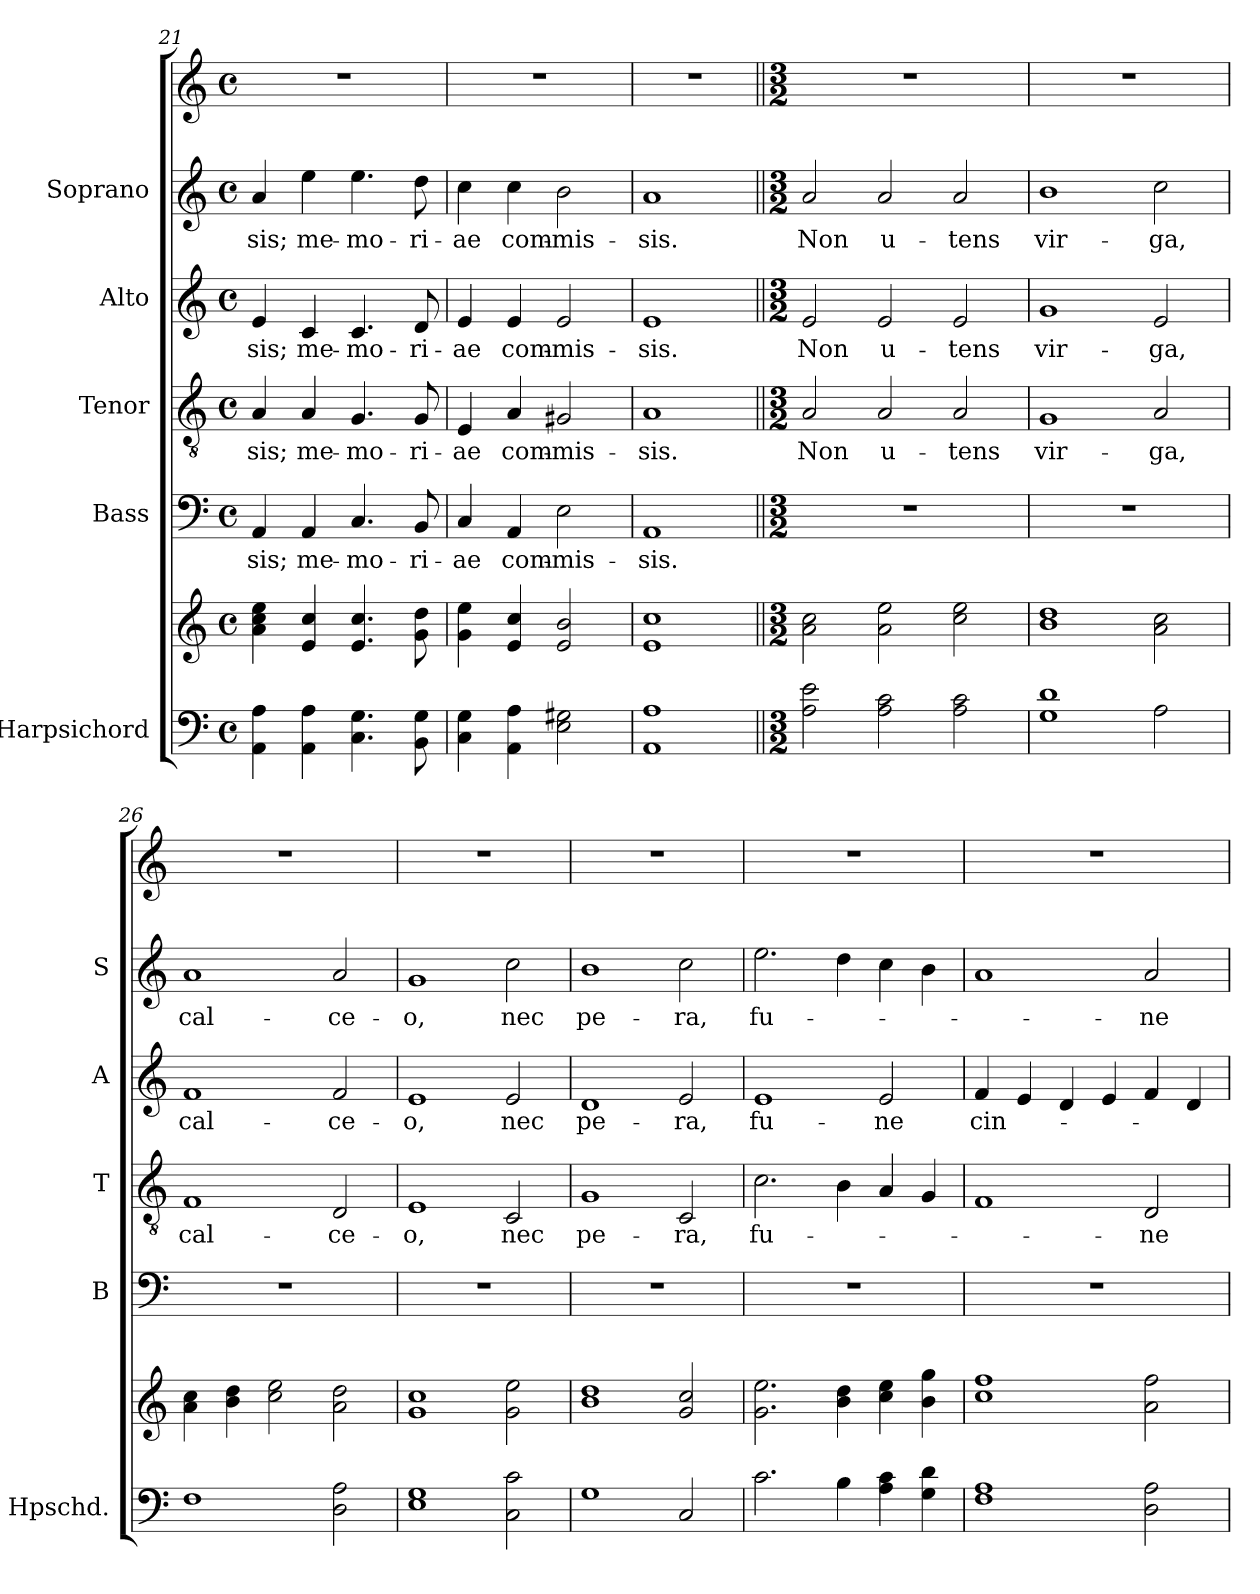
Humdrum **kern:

**kern	**kern	**kern	**text	**kern	**text	**kern	**text	**kern	**text	**kern
*part6	*part6	*part5	*part5	*part4	*part4	*part3	*part3	*part2	*part2	*part1
*staff7	*staff6	*staff5	*staff5	*staff4	*staff4	*staff3	*staff3	*staff2	*staff2	*staff1
*I"Harpsichord	*	*I"Bass	*	*I"Tenor	*	*I"Alto	*	*I"Soprano	*	*
*I'Hpschd.	*	*I'B	*	*I'T	*	*I'A	*	*I'S	*	*
!!LO:PB:g=z
*clefF4	*clefG2	*clefF4	*	*clefGv2	*	*clefG2	*	*clefG2	*	*clefG2
*k[]	*k[]	*k[]	*	*k[]	*	*k[]	*	*k[]	*	*k[]
*a:	*a:	*a:	*	*a:	*	*a:	*	*a:	*	*a:
*M4/4	*M4/4	*M4/4	*	*M4/4	*	*M4/4	*	*M4/4	*	*M4/4
*met(c)	*met(c)	*met(c)	*	*met(c)	*	*met(c)	*	*met(c)	*	*met(c)
=21	=21	=21	=21	=21	=21	=21	=21	=21	=21	=21
4AA\ 4A\	4a\ 4cc\ 4ee\	4AA/	-sis;	4A/	-sis;	4e/	-sis;	4a/	-sis;	1r
4AA\ 4A\	4e/ 4cc/	4AA/	me-	4A/	me-	4c/	me-	4ee\	me-	.
4.C\ 4.G\	4.e/ 4.cc/	4.C/	-mo-	4.G/	-mo-	4.c/	-mo-	4.ee\	-mo-	.
8BB\ 8G\	8g\ 8dd\	8BB/	-ri-	8G/	-ri-	8d/	-ri-	8dd\	-ri-	.
=22	=22	=22	=22	=22	=22	=22	=22	=22	=22	=22
4C\ 4G\	4g\ 4ee\	4C/	-ae	4E/	-ae	4e/	-ae	4cc\	-ae	1r
4AA\ 4A\	4e/ 4cc/	4AA/	com-	4A/	com-	4e/	com-	4cc\	com-	.
2E\ 2G#X\	2e/ 2b/	2E\	-mis-	2G#X/	-mis-	2e/	-mis-	2b\	-mis-	.
=23	=23	=23	=23	=23	=23	=23	=23	=23	=23	=23
1AA 1A	1e 1cc	1AA	-sis.	1A	-sis.	1e	-sis.	1a	-sis.	1r
!!LO:LB:g=z
=24||	=24||	=24||	=24||	=24||	=24||	=24||	=24||	=24||	=24||	=24||
*M3/2	*M3/2	*M3/2	*	*M3/2	*	*M3/2	*	*M3/2	*	*M3/2
2A\ 2e\	2a\ 2cc\	1.r	.	2A/	Non	2e/	Non	2a/	Non	1.r
2A\ 2c\	2a\ 2ee\	.	.	2A/	u-	2e/	u-	2a/	u-	.
2A\ 2c\	2cc\ 2ee\	.	.	2A/	-tens	2e/	-tens	2a/	-tens	.
=25	=25	=25	=25	=25	=25	=25	=25	=25	=25	=25
1G 1d	1b 1dd	1.r	.	1G	vir-	1g	vir-	1b	vir-	1.r
2A\	2a\ 2cc\	.	.	2A/	-ga,	2e/	-ga,	2cc\	-ga,	.
=26	=26	=26	=26	=26	=26	=26	=26	=26	=26	=26
1F	4a\ 4cc\	1.r	.	1F	cal-	1f	cal-	1a	cal-	1.r
.	4b\ 4dd\	.	.	.	.	.	.	.	.	.
.	2cc\ 2ee\	.	.	.	.	.	.	.	.	.
2D\ 2A\	2a\ 2dd\	.	.	2D/	-ce-	2f/	-ce-	2a/	-ce-	.
=27	=27	=27	=27	=27	=27	=27	=27	=27	=27	=27
1E 1G	1g 1cc	1.r	.	1E	-o,	1e	-o,	1g	-o,	1.r
2C\ 2c\	2g\ 2ee\	.	.	2C/	nec	2e/	nec	2cc\	nec	.
=28	=28	=28	=28	=28	=28	=28	=28	=28	=28	=28
1G	1b 1dd	1.r	.	1G	pe-	1d	pe-	1b	pe-	1.r
2C/	2g/ 2cc/	.	.	2C/	-ra,	2e/	-ra,	2cc\	-ra,	.
=29	=29	=29	=29	=29	=29	=29	=29	=29	=29	=29
2.c\	2.g\ 2.ee\	1.r	.	2.c\	fu-	1e	fu-	2.ee\	fu-	1.r
4B\	4b\ 4dd\	.	.	4B\	.	.	.	4dd\	.	.
4A\ 4c\	4cc\ 4ee\	.	.	4A/	.	2e/	-ne	4cc\	.	.
4G\ 4d\	4b\ 4gg\	.	.	4G/	.	.	.	4b\	.	.
!!LO:PB:g=z
=30	=30	=30	=30	=30	=30	=30	=30	=30	=30	=30
1F 1A	1cc 1ff	1.r	.	1F	.	4f/	cin-	1a	.	1.r
.	.	.	.	.	.	4e/	.	.	.	.
.	.	.	.	.	.	4d/	.	.	.	.
.	.	.	.	.	.	4e/	.	.	.	.
2D\ 2A\	2a\ 2ff\	.	.	2D/	-ne	4f/	.	2a/	-ne	.
.	.	.	.	.	.	4d/	.	.	.	.
=	=	=	=	=	=	=	=	=	=	=
*-	*-	*-	*-	*-	*-	*-	*-	*-	*-	*-
